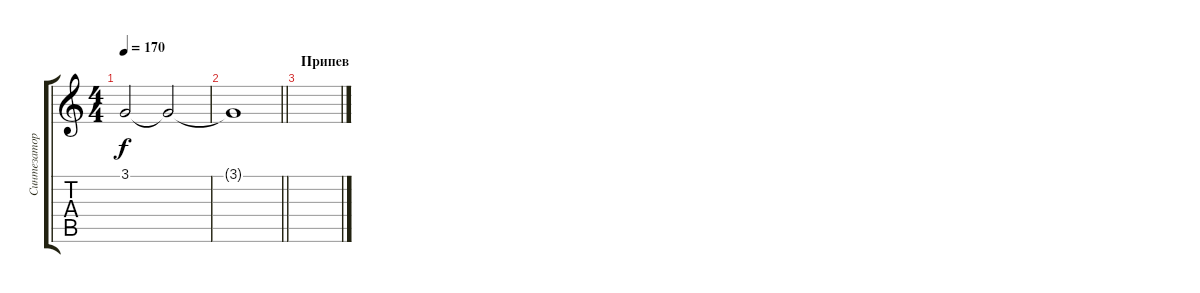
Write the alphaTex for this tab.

\track ("Синтезатор" "Синтезатор") {instrument electricpiano1}
\staff {score tabs}
\tuning (E4 B3 G3 D3 A2 E2) {hide}
\ts (4 4)
\tempo 170
\clef g2
\ks c
3.1.2{dy f} 3.1{t}.2 |
\barLineRight lightlight
3.1{t}.1 |
\section ("" "Припев")
